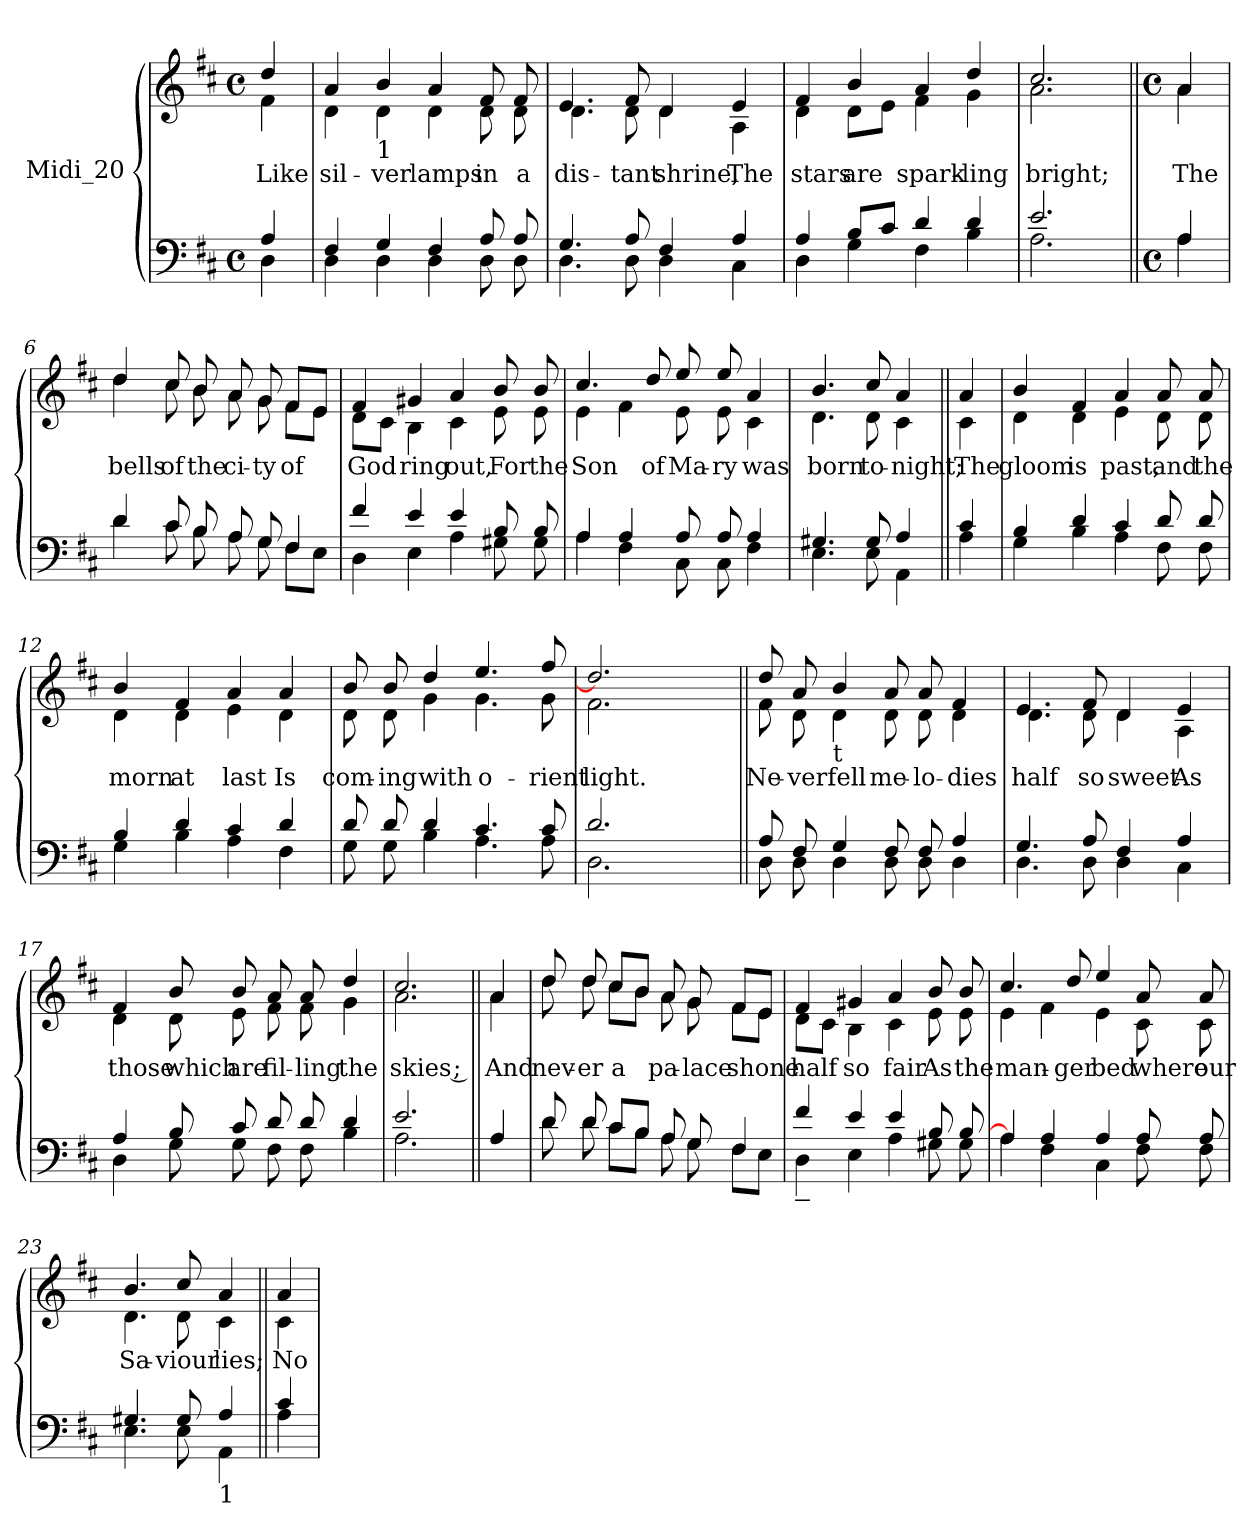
**kern	**kern	**text
*part2	*part1	*part1
*staff2	*staff1	*staff1
*I"Midi_20	*I"Midi_20	*
*clefF4	*clefG2	*
*k[f#c#]	*k[f#c#]	*
*D:	*D:	*
*M4/4	*M4/4	*
*met(c)	*met(c)	*
=	=	=
*^	*	*
!	!	!LO:TX:a:cj:t=John Stainer\n(1840-1901)	!
!	!	!LO:TX:a:cj:t=The manger throne	!
!	!	!LO:TX:a:cj:t=William Chatterton Dix\n(1837-98)	!
!	!	!	!LO:LY:b
*	*	*^	*
4A/	4D\	4dd/	4f#\	Like
=1	=1	=1	=1	=1
!	!	!	!	!LO:LY:b
4F#/	4D\	4a/	4d\	sil-
!	!	!LO:TX:b:t=1	!	!
!	!	!	!	!LO:LY:b
4G/	4D\	4b/	4d\	-ver
!	!	!	!	!LO:LY:b
4F#/	4D\	4a/	4d\	lamps
!	!	!	!	!LO:LY:b
8A/	8D\	8f#/	8d\	in
!	!	!	!	!LO:LY:b
8A/	8D\	8f#/	8d\	a
=2	=2	=2	=2	=2
!	!	!	!	!LO:LY:b
4.G/	4.D\	4.e/	4.d\	dis-
!	!	!	!	!LO:LY:b
8A/	8D\	8f#/	8d\	-tant
!	!	!	!	!LO:LY:b
4F#/	4D\	4d/	4d\	shrine,
!	!	!	!	!LO:LY:b
4A/	4C#\	4e/	4A\	The
=3	=3	=3	=3	=3
!	!	!	!	!LO:LY:b
4A/	4D\	4f#/	4d\	stars
!	!	!	!	!LO:LY:b
8B/L	4G\	4b/	8d\L	are
8c#/J	.	.	8e\J	.
!	!	!	!	!LO:LY:b
4d/	4F#\	4a/	4f#\	spark-
!	!	!	!	!LO:LY:b
4d/	4B\	4dd/	4g\	-ling
=4	=4	=4	=4	=4
!	!	!	!	!LO:LY:b
2.e/	2.A\	2.cc#/	2.a\	bright;
!!LO:LB:g=z	!!
=5||	=5||	=5||	=5||	=5||
*M4/4	*	*M4/4	*	*
*met(c)	*	*met(c)	*	*
!	!	!	!	!LO:LY:b
4A/	4A\	4a/	4a\	The
=6	=6	=6	=6	=6
!	!	!	!	!LO:LY:b
4d/	4d\	4dd/	4dd\	bells
!	!	!	!	!LO:LY:b
8c#/	8c#\	8cc#/	8cc#\	of
!	!	!	!	!LO:LY:b
8B/	8B\	8b/	8b\	the
!	!	!	!	!LO:LY:b
8A/	8A\	8a/	8a\	ci-
!	!	!	!	!LO:LY:b
8G/	8G\	8g/	8g\	-ty
!	!	!	!	!LO:LY:b
4F#/	8F#\L	8f#/L	8f#\L	of
.	8E\J	8e/J	8e\J	.
=7	=7	=7	=7	=7
!	!	!	!	!LO:LY:b
4f#/	4D\	4f#/	8d\L	God
.	.	.	8c#\J	.
!	!	!	!	!LO:LY:b
4e/	4E\	4g#X/	4B\	ring
!	!	!	!	!LO:LY:b
4e/	4A\	4a/	4c#\	out,
!	!	!	!	!LO:LY:b
8B/	8G#X\	8b/	8e\	For
!	!	!	!	!LO:LY:b
8B/	8G#\	8b/	8e\	the
=8	=8	=8	=8	=8
!	!	!	!	!LO:LY:b
4A/	4A\	4.cc#/	4e\	Son
4A/	4F#\	.	4f#\	.
!	!	!	!	!LO:LY:b
.	.	8dd/	.	of
!	!	!	!	!LO:LY:b
8A/	8C#\	8ee/	8e\	Ma-
!	!	!	!	!LO:LY:b
8A/	8C#\	8ee/	8e\	-ry
!	!	!	!	!LO:LY:b
4A/	4F#\	4a/	4c#\	was
=9	=9	=9	=9	=9
!	!	!	!	!LO:LY:b
4.G#X/	4.E\	4.b/	4.d\	born
!	!	!	!	!LO:LY:b
8G#/	8E\	8cc#/	8d\	to-
!	!	!	!	!LO:LY:b
4A/	4AA\	4a/	4c#\	-night;
!!LO:LB:g=z	!!
=10||	=10||	=10||	=10||	=10||
!	!	!	!	!LO:LY:b
4c#/	4A\	4a/	4c#\	The
=11	=11	=11	=11	=11
!	!	!	!	!LO:LY:b
4B/	4G\	4b/	4d\	gloom
!	!	!	!	!LO:LY:b
4d/	4B\	4f#/	4d\	is
!	!	!	!	!LO:LY:b
4c#/	4A\	4a/	4e\	past,
!	!	!	!	!LO:LY:b
8d/	8F#\	8a/	8d\	and
!	!	!	!	!LO:LY:b
8d/	8F#\	8a/	8d\	the
=12	=12	=12	=12	=12
!	!	!	!	!LO:LY:b
4B/	4G\	4b/	4d\	morn
!	!	!	!	!LO:LY:b
4d/	4B\	4f#/	4d\	at
!	!	!	!	!LO:LY:b
4c#/	4A\	4a/	4e\	last
!	!	!	!	!LO:LY:b
4d/	4F#\	4a/	4d\	Is
=13	=13	=13	=13	=13
!	!	!	!	!LO:LY:b
8d/	8G\	8b/	8d\	com-
!	!	!	!	!LO:LY:b
8d/	8G\	8b/	8d\	-ing
!	!	!	!	!LO:LY:b
4d/	4B\	4dd/	4g\	with
!	!	!	!	!LO:LY:b
4.c#/	4.A\	4.ee/	4.g\	o-
!	!	!	!	!LO:LY:b
8c#/	8A\	8ff#/	8g\	-rient
=14	=14	=14	=14	=14
!	!	!	!	!LO:LY:b
2.d/	2.D\	2.dd/]	2.f#\	light.
4ryy	4ryy	4ryy	4ryy	.
!!LO:LB:g=z	!!
=15||	=15||	=15||	=15||	=15||
!	!	!	!	!LO:LY:b
8A/	8D\	8dd/	8f#\	Ne-
!	!	!	!	!LO:LY:b
8F#/	8D\	8a/	8d\	-ver
!	!	!LO:TX:b:t=t	!	!
!	!	!	!	!LO:LY:b
4G/	4D\	4b/	4d\	fell
!	!	!	!	!LO:LY:b
8F#/	8D\	8a/	8d\	me-
!	!	!	!	!LO:LY:b
8F#/	8D\	8a/	8d\	-lo-
!	!	!	!	!LO:LY:b
4A/	4D\	4f#/	4d\	-dies
=16	=16	=16	=16	=16
!	!	!	!	!LO:LY:b
4.G/	4.D\	4.e/	4.d\	half
!	!	!	!	!LO:LY:b
8A/	8D\	8f#/	8d\	so
!	!	!	!	!LO:LY:b
4F#/	4D\	4d/	4d\	sweet
!	!	!	!	!LO:LY:b
4A/	4C#\	4e/	4A\	As
=17	=17	=17	=17	=17
!	!	!	!	!LO:LY:b
4A/	4D\	4f#/	4d\	those
!	!	!	!	!LO:LY:b
8B/	8G\	8b/	8d\	which
!	!	!	!	!LO:LY:b
8c#/	8G\	8b/	8e\	are
!	!	!	!	!LO:LY:b
8d/	8F#\	8a/	8f#\	fil-
!	!	!	!	!LO:LY:b
8d/	8F#\	8a/	8f#\	-ling
!	!	!	!	!LO:LY:b
4d/	4B\	4dd/	4g\	the
=18	=18	=18	=18	=18
!	!	!	!	!LO:LY:b
2.e/	2.A\	2.cc#/	2.a\	skies ;
!!LO:LB:g=z	!!
=19||	=19||	=19||	=19||	=19||
!	!	!	!	!LO:LY:b
4A/	4ryy	4a/	4a\	And
=20	=20	=20	=20	=20
!	!	!	!	!LO:LY:b
8d/	8d\	8dd/	8dd\	nev-
!	!	!	!	!LO:LY:b
8d/	8d\	8dd/	8dd\	-er
!	!	!	!	!LO:LY:b
8c#/L	8c#\L	8cc#/L	8cc#\L	a
8B/J	8B\J	8b/J	8b\J	.
!	!	!	!	!LO:LY:b
8A/	8A\	8a/	8a\	pa-
!	!	!	!	!LO:LY:b
8G/	8G\	8g/	8g\	-lace
!	!	!	!	!LO:LY:b
4F#/	8F#\L	8f#/L	8f#\L	shone
.	8E\J	8e/J	8e\J	.
=21	=21	=21	=21	=21
!	!	!	!	!LO:LY:b
4f#/	4D~\	4f#/	8d\L	half
.	.	.	8c#\J	.
!	!	!	!	!LO:LY:b
4e/	4E\	4g#X/	4B\	so
!	!	!	!	!LO:LY:b
4e/	4A\	4a/	4c#\	fair
!	!	!	!	!LO:LY:b
8B/	8G#X\	8b/	8e\	As
!	!	!	!	!LO:LY:b
8B/	8G#\	8b/	8e\	the
=22	=22	=22	=22	=22
!	!	!	!	!LO:LY:b
4A/	4A\]	4.cc#/	4e\	man-
4A/	4F#\	.	4f#\	.
!	!	!	!	!LO:LY:b
.	.	8dd/	.	-ger
!	!	!	!	!LO:LY:b
4A/	4C#\	4ee/	4e\	bed
!	!	!	!	!LO:LY:b
8A/	8F#\	8a/	8c#\	where
!	!	!	!	!LO:LY:b
8A/	8F#\	8a/	8c#\	our
=23	=23	=23	=23	=23
!	!	!	!	!LO:LY:b
4.G#X/	4.E\	4.b/	4.d\	Sa-
!	!	!	!	!LO:LY:b
8G#/	8E\	8cc#/	8d\	-viour
!LO:TX:b:t=1	!	!	!	!
!	!	!	!	!LO:LY:b
4A/	4AA\	4a/	4c#\	lies;
!!LO:LB:g=z	!!
=24||	=24||	=24||	=24||	=24||
!	!	!	!	!LO:LY:b
4c#/	4A\	4a/	4c#\	No
*v	*v	*	*	*
*	*v	*v	*
=	=	=
*-	*-	*-
